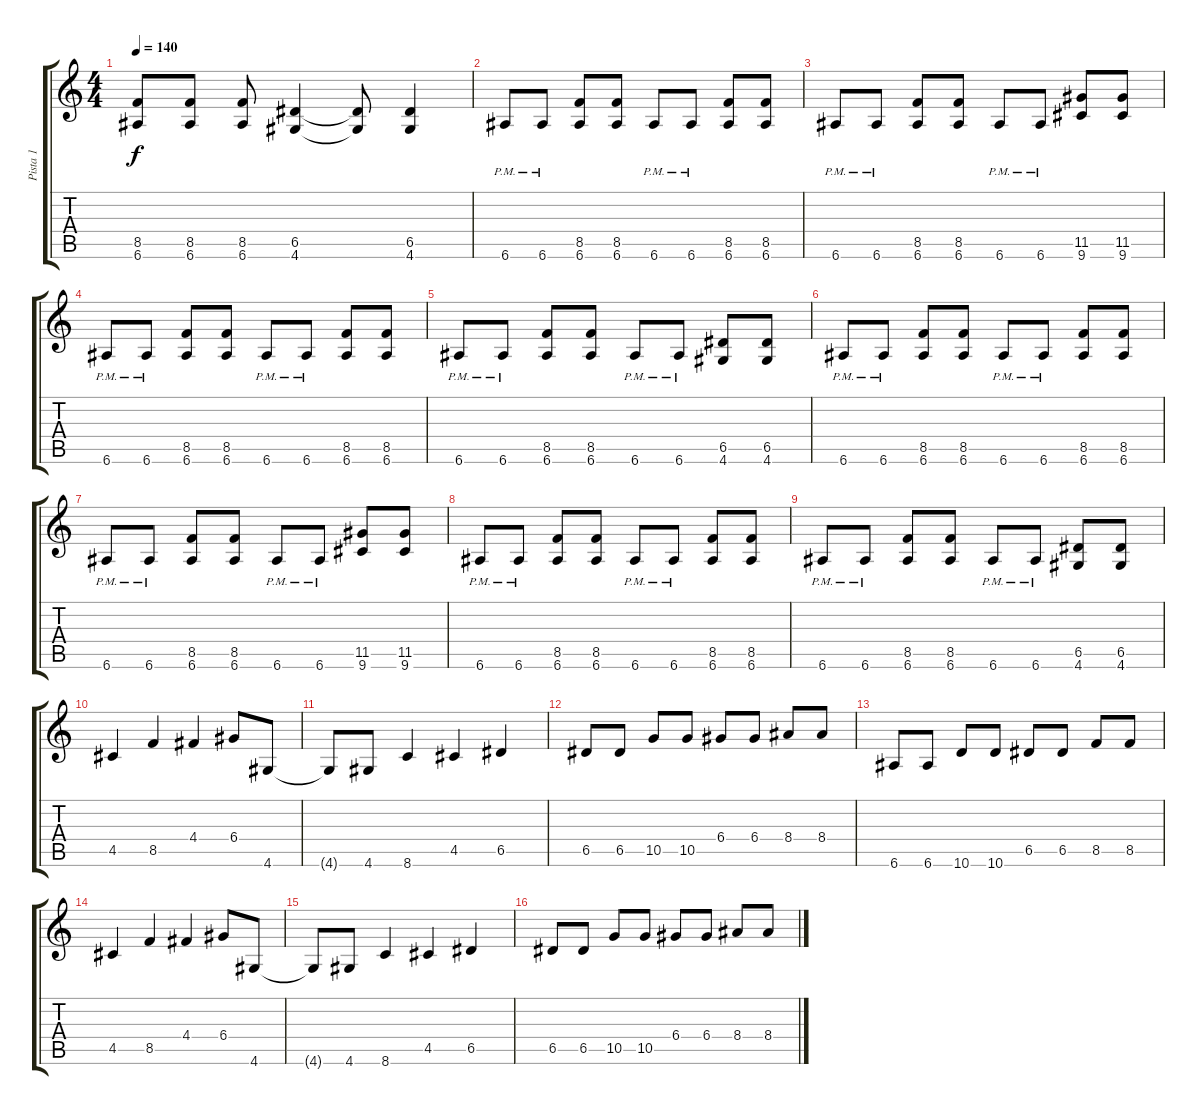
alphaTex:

\track ("Pista 1" "Pista 1") {instrument distortionguitar}
\staff {score tabs}
\tuning (E4 B3 G3 D3 A2 E2) {hide}
\ts (4 4)
\tempo 140
\clef g2
\ks c
(8.5{t} 6.6{t}).8{dy f} (8.5 6.6).8 (8.5 6.6).8 (6.5 4.6).4 (6.5{t} 4.6{t}).8 (6.5 4.6).4 |
6.6{pm}.8 6.6{pm}.8 (8.5 6.6).8 (8.5 6.6).8 6.6{pm}.8 6.6{pm}.8 (8.5 6.6).8 (8.5 6.6).8 |
6.6{pm}.8 6.6{pm}.8 (8.5 6.6).8 (8.5 6.6).8 6.6{pm}.8 6.6{pm}.8 (11.5 9.6).8 (11.5 9.6).8 |
6.6{pm}.8 6.6{pm}.8 (8.5 6.6).8 (8.5 6.6).8 6.6{pm}.8 6.6{pm}.8 (8.5 6.6).8 (8.5 6.6).8 |
6.6{pm}.8 6.6{pm}.8 (8.5 6.6).8 (8.5 6.6).8 6.6{pm}.8 6.6{pm}.8 (6.5 4.6).8 (6.5 4.6).8 |
6.6{pm}.8 6.6{pm}.8 (8.5 6.6).8 (8.5 6.6).8 6.6{pm}.8 6.6{pm}.8 (8.5 6.6).8 (8.5 6.6).8 |
6.6{pm}.8 6.6{pm}.8 (8.5 6.6).8 (8.5 6.6).8 6.6{pm}.8 6.6{pm}.8 (11.5 9.6).8 (11.5 9.6).8 |
6.6{pm}.8 6.6{pm}.8 (8.5 6.6).8 (8.5 6.6).8 6.6{pm}.8 6.6{pm}.8 (8.5 6.6).8 (8.5 6.6).8 |
6.6{pm}.8 6.6{pm}.8 (8.5 6.6).8 (8.5 6.6).8 6.6{pm}.8 6.6{pm}.8 (6.5 4.6).8 (6.5 4.6).8 |
4.5.4 8.5.4 4.4.4 6.4.8 4.6.8 |
4.6{t}.8 4.6.8 8.6.4 4.5.4 6.5.4 |
6.5.8 6.5.8 10.5.8 10.5.8 6.4.8 6.4.8 8.4.8 8.4.8 |
6.6.8 6.6.8 10.6.8 10.6.8 6.5.8 6.5.8 8.5.8 8.5.8 |
4.5.4 8.5.4 4.4.4 6.4.8 4.6.8 |
4.6{t}.8 4.6.8 8.6.4 4.5.4 6.5.4 |
6.5.8 6.5.8 10.5.8 10.5.8 6.4.8 6.4.8 8.4.8 8.4.8
